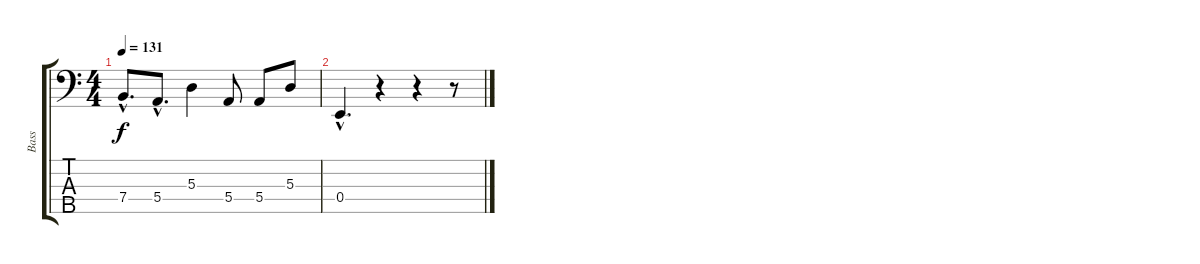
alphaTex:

\track ("Bass" "Bass") {instrument electricbassfinger}
\staff {score tabs}
\tuning (G2 D2 A1 E1 B0) {hide}
\ts (4 4)
\tempo 131
\clef f4
\ks c
7.4{hac}.8{d dy f} 5.4{hac}.8{d} 5.3.4 5.4.8 5.4.8 5.3.8 |
0.4{hac}.4{d} r.4 r.4 r.8
